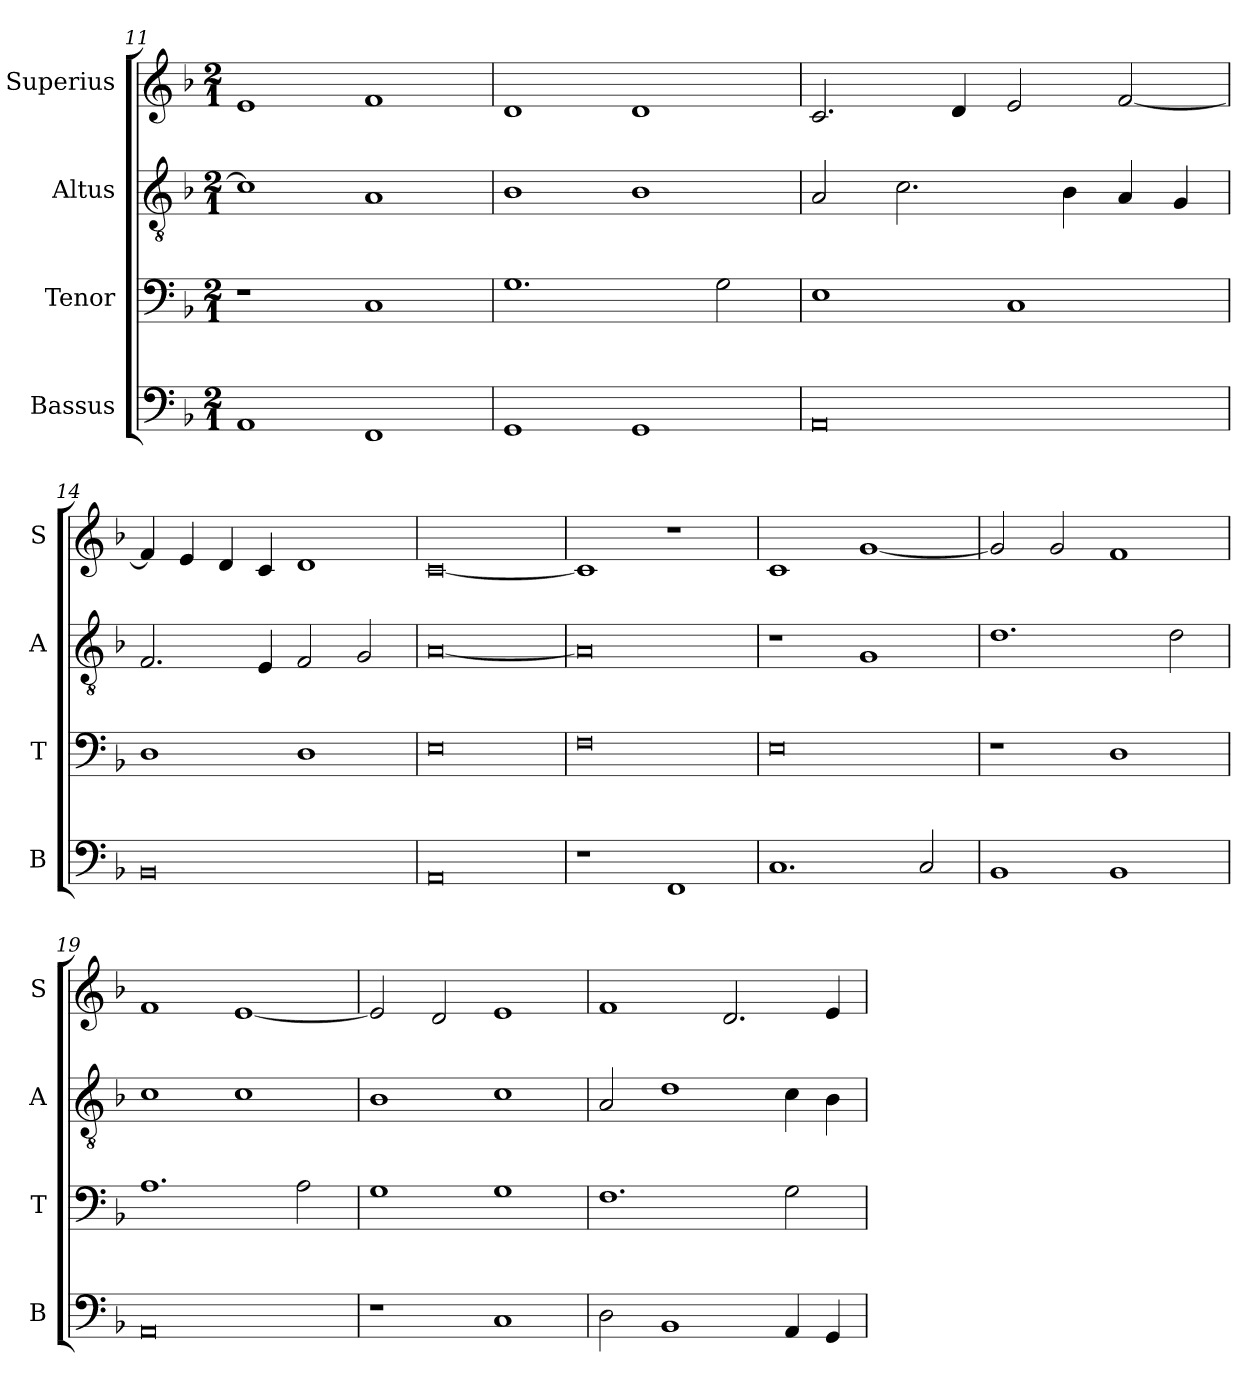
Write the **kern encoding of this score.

**kern	**kern	**kern	**kern
*part4	*part3	*part2	*part1
*staff4	*staff3	*staff2	*staff1
*I"Bassus	*I"Tenor	*I"Altus	*I"Superius
*I'B	*I'T	*I'A	*I'S
*clefF4	*clefF4	*clefGv2	*clefG2
*k[b-]	*k[b-]	*k[b-]	*k[b-]
*F:	*F:	*F:	*F:
*M2/1	*M2/1	*M2/1	*M2/1
=11	=11	=11	=11
1AA	1r	1c]	1e
1FF	1C	1A	1f
=12	=12	=12	=12
1GG	1.G	1B-	1d
1GG	.	1B-	1d
.	2G	.	.
=13	=13	=13	=13
0AA	1E	2A	2.c
.	.	2.c	.
.	.	.	4d
.	1C	.	2e
.	.	4B-	.
.	.	4A	[2f
.	.	4G	.
=14	=14	=14	=14
0BB-	1D	2.F	4f]
.	.	.	4e
.	.	.	4d
.	.	4E	4c
.	1D	2F	1d
.	.	2G	.
=15	=15	=15	=15
0AA	0E	[0A	[0c
=16	=16	=16	=16
1r	0F	0A]	1c]
1FF	.	.	1r
=17	=17	=17	=17
1.C	0E	1r	1c
.	.	1G	[1g
2C	.	.	.
=18	=18	=18	=18
1BB-	1r	1.d	2g]
.	.	.	2g
1BB-	1D	.	1f
.	.	2d	.
=19	=19	=19	=19
0AA	1.A	1c	1f
.	.	1c	[1e
.	2A	.	.
=20	=20	=20	=20
1r	1G	1B-	2e]
.	.	.	2d
1C	1G	1c	1e
=21	=21	=21	=21
2D	1.F	2A	1f
1BB-	.	1d	.
.	.	.	2.d
4AA	2G	4c	.
4GG	.	4B-	4e
=	=	=	=
*-	*-	*-	*-
